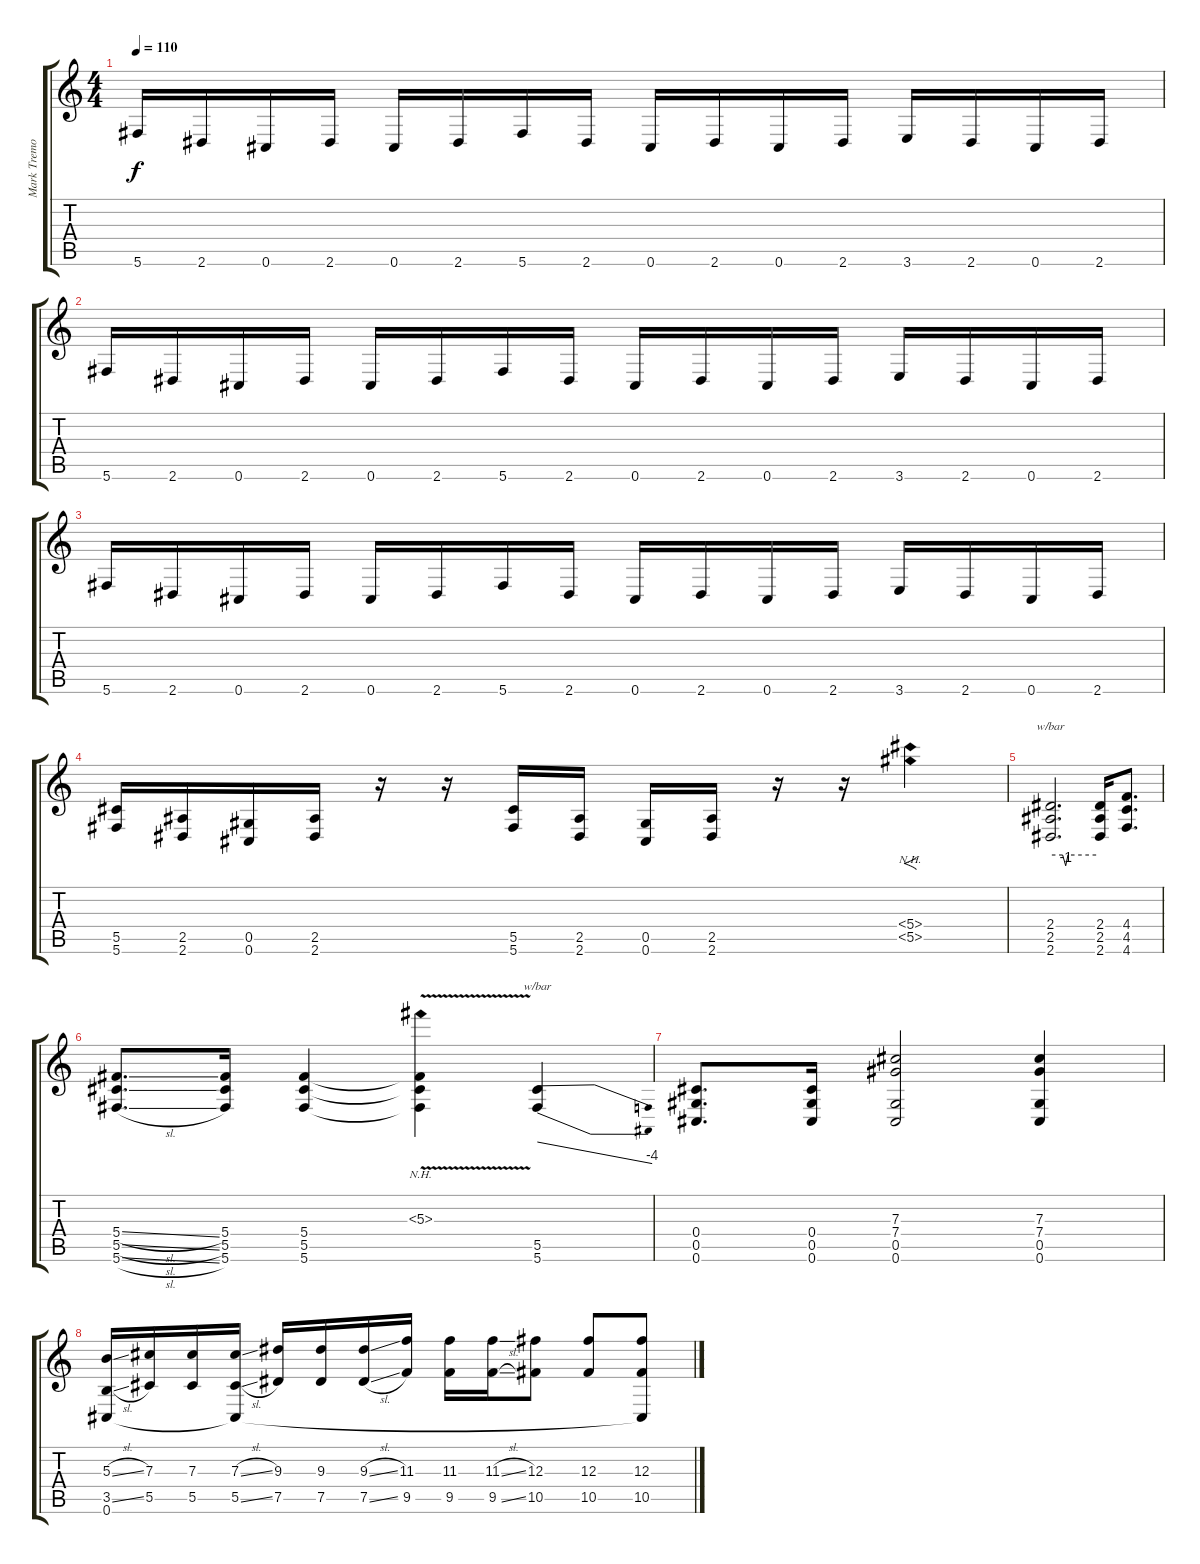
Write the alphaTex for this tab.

\track ("Mark Tremonti" "Mark Tremo") {instrument distortionguitar}
\staff {score tabs}
\tuning (Eb4 Bb3 Gb3 Db3 Ab2 Db2) {hide}
\ts (4 4)
\tempo 110
\clef g2
\ks c
5.6.16{dy f} 2.6.16 0.6.16 2.6.16 0.6.16 2.6.16 5.6.16 2.6.16 0.6.16 2.6.16 0.6.16 2.6.16 3.6.16 2.6.16 0.6.16 2.6.16 |
5.6.16 2.6.16 0.6.16 2.6.16 0.6.16 2.6.16 5.6.16 2.6.16 0.6.16 2.6.16 0.6.16 2.6.16 3.6.16 2.6.16 0.6.16 2.6.16 |
5.6.16 2.6.16 0.6.16 2.6.16 0.6.16 2.6.16 5.6.16 2.6.16 0.6.16 2.6.16 0.6.16 2.6.16 3.6.16 2.6.16 0.6.16 2.6.16 |
(5.5 5.6).16 (2.5 2.6).16 (0.5 0.6).16 (2.5 2.6).16 r.16 r.16 (5.5 5.6).16 (2.5 2.6).16 (0.5 0.6).16 (2.5 2.6).16 r.16 r.16 (5.4{nh} 5.5{nh}).4{f} |
(2.4 2.5 2.6).2{d tbe (custom default 0 0 16 0 20 -4 23 0 60 0)} (2.4 2.5 2.6).16 (4.4 4.5 4.6).8{d} |
(5.4{sl} 5.5{sl} 5.6{sl}).8{d} (5.4 5.5 5.6).16 (5.4 5.5 5.6).4 (5.3{nh v} 5.4{t} 5.5{t} 5.6{t}).4 (5.5 5.6).4{tbe (dive default 0 0 60 -16)} |
(0.4 0.5 0.6).8{d} (0.4 0.5 0.6).16 (7.3 7.4 0.5 0.6).2 (7.3 7.4 0.5 0.6).4 |
(5.3{sl} 3.5{sl} 0.6).16 (7.3 5.5).16 (7.3 5.5).16 (7.3{sl} 5.5{sl} 0.6{t}).16 (9.3 7.5).16 (9.3 7.5).16 (9.3{sl} 7.5{sl}).16 (11.3 9.5).16 (11.3 9.5).16 (11.3{sl} 9.5{sl}).16 (12.3 10.5).8 (12.3 10.5).8 (12.3 10.5 0.6{t}).8
